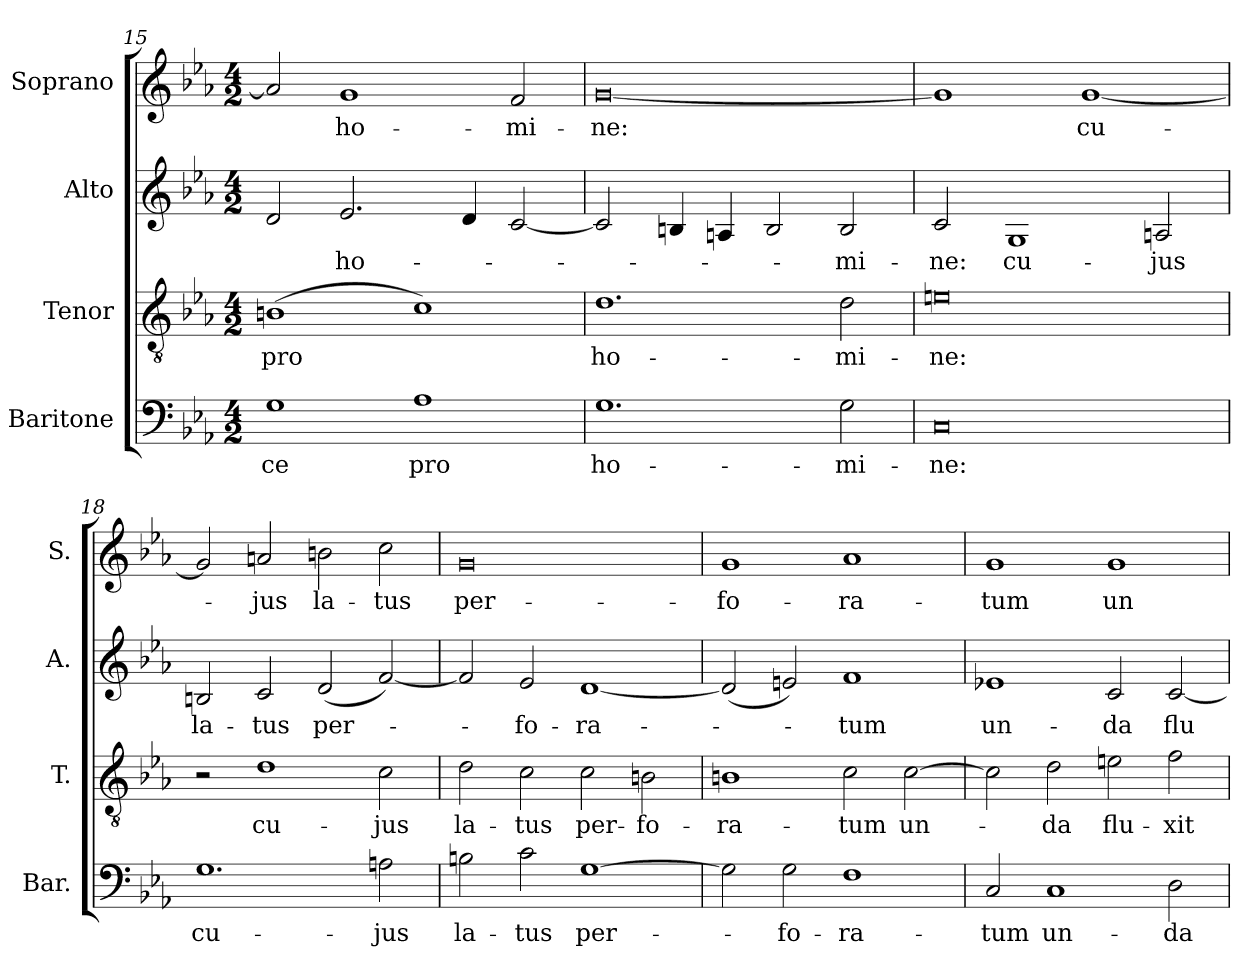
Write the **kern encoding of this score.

**kern	**text	**kern	**text	**kern	**text	**kern	**text
*part4	*part4	*part3	*part3	*part2	*part2	*part1	*part1
*staff4	*staff4	*staff3	*staff3	*staff2	*staff2	*staff1	*staff1
*I"Baritone	*	*I"Tenor	*	*I"Alto	*	*I"Soprano	*
*I'Bar.	*	*I'T.	*	*I'A.	*	*I'S.	*
*clefF4	*	*clefGv2	*	*clefG2	*	*clefG2	*
*	*	*ITrd7c12	*	*	*	*	*
*k[b-e-a-]	*	*k[b-e-a-]	*	*k[b-e-a-]	*	*k[b-e-a-]	*
*E-:	*	*E-:	*	*E-:	*	*E-:	*
*M4/2	*	*M4/2	*	*M4/2	*	*M4/2	*
=15	=15	=15	=15	=15	=15	=15	=15
!	!LO:LY:b:color=#000000	!	!	!	!	!	!
!	!	!	!LO:LY:b:color=#000000	!	!	!	!
1Gi	-ce	(1BBni	pro	2di/	.	2a-i/]	.
!	!	!	!	!	!LO:LY:b:color=#000000	!	!
!	!	!	!	!	!	!	!LO:LY:b:color=#000000
.	.	.	.	2.e-i/	ho-	1gi	ho-
!	!LO:LY:b:color=#000000	!	!	!	!	!	!
1A-i	pro	1Ci)	.	.	.	.	.
.	.	.	.	4di/	.	.	.
!	!	!	!	!	!	!	!LO:LY:b:color=#000000
.	.	.	.	[2ci/	.	2fi/	-mi-
!!LO:LB:g=z
=16	=16	=16	=16	=16	=16	=16	=16
!	!LO:LY:b:color=#000000	!	!	!	!	!	!
!	!	!	!LO:LY:b:color=#000000	!	!	!	!
!	!	!	!	!	!	!	!LO:LY:b:color=#000000
1.Gi	ho-	1.Di	ho-	2ci/]	.	[0gi	-ne:
.	.	.	.	4Bni/	.	.	.
.	.	.	.	4Ani/	.	.	.
.	.	.	.	2Bi/	.	.	.
!	!LO:LY:b:color=#000000	!	!	!	!	!	!
!	!	!	!LO:LY:b:color=#000000	!	!	!	!
!	!	!	!	!	!LO:LY:b:color=#000000	!	!
2Gi\	-mi-	2Di\	-mi-	2Bi/	-mi-	.	.
=17	=17	=17	=17	=17	=17	=17	=17
!	!LO:LY:b:color=#000000	!	!	!	!	!	!
!	!	!	!LO:LY:b:color=#000000	!	!	!	!
!	!	!	!	!	!LO:LY:b:color=#000000	!	!
0Ci	-ne:	0Eni	-ne:	2ci/	-ne:	1gi]	.
!	!	!	!	!	!LO:LY:b:color=#000000	!	!
.	.	.	.	1Gi	cu-	.	.
!	!	!	!	!	!	!	!LO:LY:b:color=#000000
.	.	.	.	.	.	[1gi	cu-
!	!	!	!	!	!LO:LY:b:color=#000000	!	!
.	.	.	.	2Ani/	-jus	.	.
=18	=18	=18	=18	=18	=18	=18	=18
!	!LO:LY:b:color=#000000	!	!	!	!	!	!
!	!	!	!	!	!LO:LY:b:color=#000000	!	!
1.Gi	cu-	2r	.	2Bni/	la-	2gi/]	.
!	!	!	!LO:LY:b:color=#000000	!	!	!	!
!	!	!	!	!	!LO:LY:b:color=#000000	!	!
!	!	!	!	!	!	!	!LO:LY:b:color=#000000
.	.	1Di	cu-	2ci/	-tus	2ani/	-jus
!	!	!	!	!	!LO:LY:b:color=#000000	!	!
!	!	!	!	!	!	!	!LO:LY:b:color=#000000
.	.	.	.	(2di/	per-	2bni\	la-
!	!LO:LY:b:color=#000000	!	!	!	!	!	!
!	!	!	!LO:LY:b:color=#000000	!	!	!	!
!	!	!	!	!	!	!	!LO:LY:b:color=#000000
2Ani\	-jus	2Ci\	-jus	[2fi/)	.	2cci\	-tus
=19	=19	=19	=19	=19	=19	=19	=19
!	!LO:LY:b:color=#000000	!	!	!	!	!	!
!	!	!	!LO:LY:b:color=#000000	!	!	!	!
!	!	!	!	!	!	!	!LO:LY:b:color=#000000
2Bni\	la-	2Di\	la-	2fi/]	.	0gi	per-
!	!LO:LY:b:color=#000000	!	!	!	!	!	!
!	!	!	!LO:LY:b:color=#000000	!	!	!	!
!	!	!	!	!	!LO:LY:b:color=#000000	!	!
2ci\	-tus	2Ci\	-tus	2e-i/	-fo-	.	.
!	!LO:LY:b:color=#000000	!	!	!	!	!	!
!	!	!	!LO:LY:b:color=#000000	!	!	!	!
!	!	!	!	!	!LO:LY:b:color=#000000	!	!
[1Gi	per-	2Ci\	per-	[1di	-ra-	.	.
!	!	!	!LO:LY:b:color=#000000	!	!	!	!
.	.	2BBni\	-fo-	.	.	.	.
=20	=20	=20	=20	=20	=20	=20	=20
!	!	!	!LO:LY:b:color=#000000	!	!	!	!
!	!	!	!	!	!	!	!LO:LY:b:color=#000000
2Gi\]	.	1BBni	-ra-	(2di/]	.	1gi	-fo-
!	!LO:LY:b:color=#000000	!	!	!	!	!	!
2Gi\	-fo-	.	.	2eni/)	.	.	.
!	!LO:LY:b:color=#000000	!	!	!	!	!	!
!	!	!	!LO:LY:b:color=#000000	!	!	!	!
!	!	!	!	!	!LO:LY:b:color=#000000	!	!
!	!	!	!	!	!	!	!LO:LY:b:color=#000000
1Fi	-ra-	2Ci\	-tum	1fi	-tum	1a-i	-ra-
!	!	!	!LO:LY:b:color=#000000	!	!	!	!
.	.	[2Ci\	un-	.	.	.	.
=21	=21	=21	=21	=21	=21	=21	=21
!	!LO:LY:b:color=#000000	!	!	!	!	!	!
!	!	!	!	!	!LO:LY:b:color=#000000	!	!
!	!	!	!	!	!	!	!LO:LY:b:color=#000000
2Ci/	-tum	2Ci\]	.	1e-Xi	un-	1gi	-tum
!	!LO:LY:b:color=#000000	!	!	!	!	!	!
!	!	!	!LO:LY:b:color=#000000	!	!	!	!
1Ci	un-	2Di\	-da	.	.	.	.
!	!	!	!LO:LY:b:color=#000000	!	!	!	!
!	!	!	!	!	!LO:LY:b:color=#000000	!	!
!	!	!	!	!	!	!	!LO:LY:b:color=#000000
.	.	2Eni\	flu-	2ci/	-da	1gi	un-
!	!LO:LY:b:color=#000000	!	!	!	!	!	!
!	!	!	!LO:LY:b:color=#000000	!	!	!	!
!	!	!	!	!	!LO:LY:b:color=#000000	!	!
2Di\	-da	2Fi\	-xit	[2ci/	flu-	.	.
=	=	=	=	=	=	=	=
*-	*-	*-	*-	*-	*-	*-	*-
